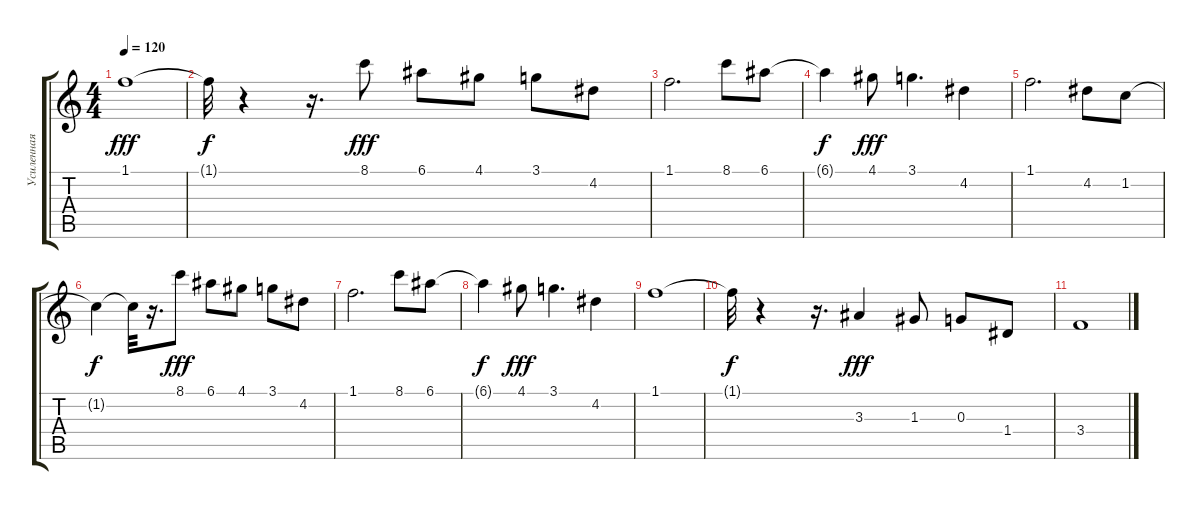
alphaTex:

\track ("Усиленная Гитара" "Усиленная ") {instrument overdrivenguitar}
\staff {score tabs}
\tuning (E4 B3 G3 D3 A2 E2) {hide}
\ts (4 4)
\tempo 120
\clef g2
\ks c
1.1.1{dy fff} |
1.1{t}.32{dy f} r.4 r.16{d} 8.1.8{dy fff} 6.1.8 4.1.8 3.1.8 4.2.8 |
1.1.2{d} 8.1.8 6.1.8 |
6.1{t}.4{dy f} 4.1.8{dy fff} 3.1.4{d} 4.2.4 |
1.1.2{d} 4.2.8 1.2.8 |
1.2{t}.4{dy f} 1.2{t}.32 r.16{d} 8.1.8{dy fff} 6.1.8 4.1.8 3.1.8 4.2.8 |
1.1.2{d} 8.1.8 6.1.8 |
6.1{t}.4{dy f} 4.1.8{dy fff} 3.1.4{d} 4.2.4 |
1.1.1 |
1.1{t}.32{dy f} r.4 r.16{d} 3.3.4{dy fff} 1.3.8 0.3.8 1.4.8 |
3.4.1
